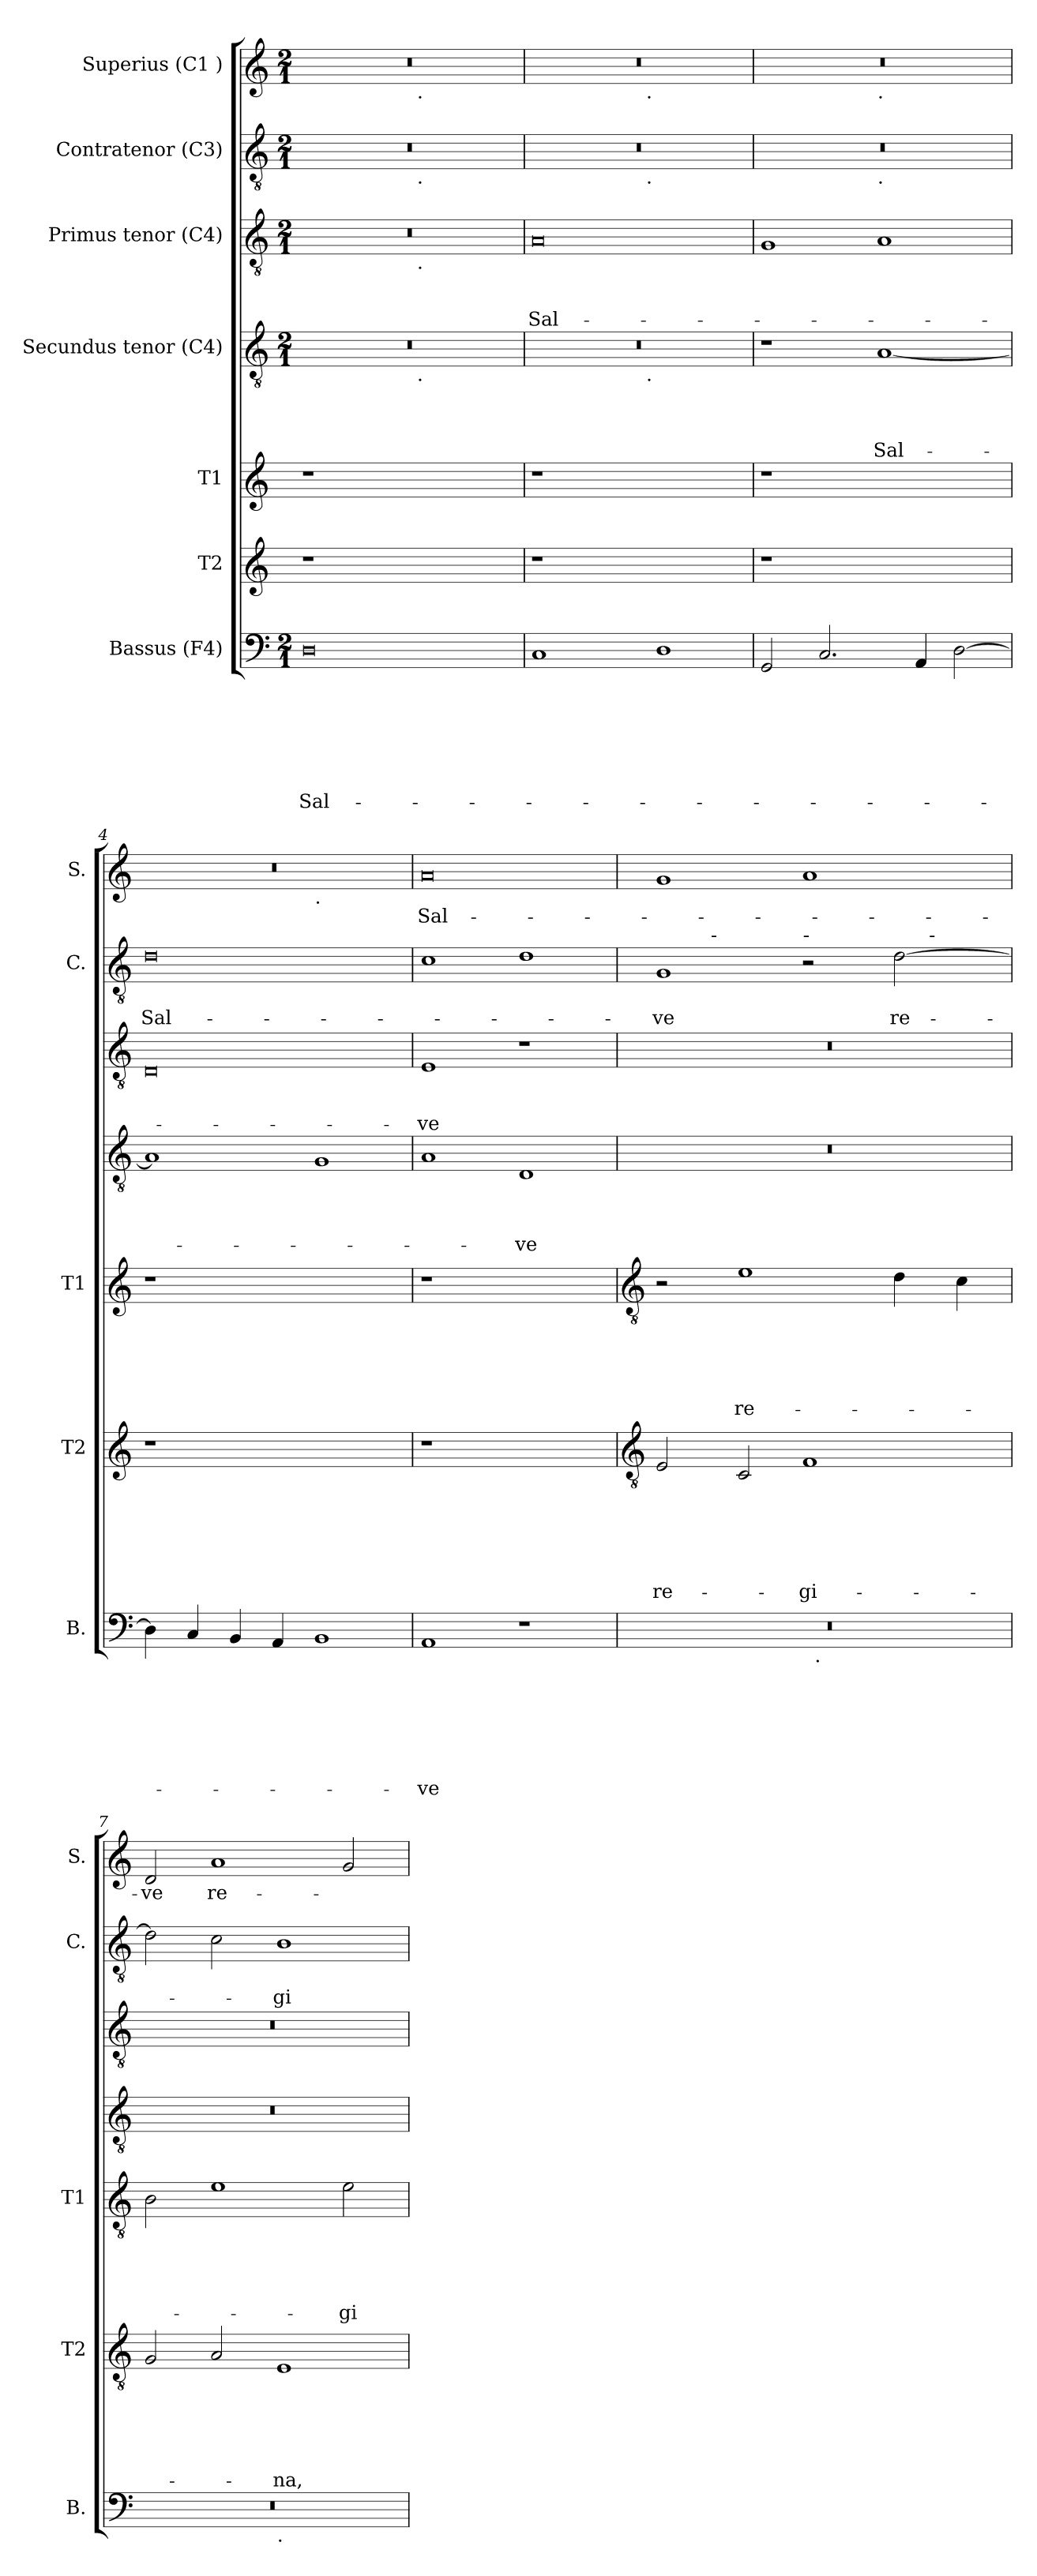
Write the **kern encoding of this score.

**kern	**text	**text	**text	**text	**text	**text	**text	**kern	**text	**text	**text	**text	**text	**text	**kern	**text	**text	**text	**text	**text	**kern	**text	**text	**text	**text	**kern	**text	**text	**text	**kern	**text	**text	**kern	**text
*part7	*part7	*part7	*part7	*part7	*part7	*part7	*part7	*part6	*part6	*part6	*part6	*part6	*part6	*part6	*part5	*part5	*part5	*part5	*part5	*part5	*part4	*part4	*part4	*part4	*part4	*part3	*part3	*part3	*part3	*part2	*part2	*part2	*part1	*part1
*staff7	*staff7	*staff7	*staff7	*staff7	*staff7	*staff7	*staff7	*staff6	*staff6	*staff6	*staff6	*staff6	*staff6	*staff6	*staff5	*staff5	*staff5	*staff5	*staff5	*staff5	*staff4	*staff4	*staff4	*staff4	*staff4	*staff3	*staff3	*staff3	*staff3	*staff2	*staff2	*staff2	*staff1	*staff1
*I"Bassus (F4)	*	*	*	*	*	*	*	*I"T2	*	*	*	*	*	*	*I"T1	*	*	*	*	*	*I"Secundus tenor (C4)	*	*	*	*	*I"Primus tenor (C4)	*	*	*	*I"Contratenor (C3)	*	*	*I"Superius (C1 )	*
*I'B.	*	*	*	*	*	*	*	*I'T2	*	*	*	*	*	*	*I'T1	*	*	*	*	*	*	*	*	*	*	*	*	*	*	*I'C.	*	*	*I'S.	*
*clefF4	*	*	*	*	*	*	*	*clefG2	*	*	*	*	*	*	*clefG2	*	*	*	*	*	*clefGv2	*	*	*	*	*clefGv2	*	*	*	*clefGv2	*	*	*clefG2	*
*k[]	*	*	*	*	*	*	*	*k[]	*	*	*	*	*	*	*k[]	*	*	*	*	*	*k[]	*	*	*	*	*k[]	*	*	*	*k[]	*	*	*k[]	*
*C:	*	*	*	*	*	*	*	*C:	*	*	*	*	*	*	*C:	*	*	*	*	*	*C:	*	*	*	*	*C:	*	*	*	*C:	*	*	*C:	*
*M2/1	*	*	*	*	*	*	*	*	*	*	*	*	*	*	*	*	*	*	*	*	*M2/1	*	*	*	*	*M2/1	*	*	*	*M2/1	*	*	*M2/1	*
=1	=1	=1	=1	=1	=1	=1	=1	=1	=1	=1	=1	=1	=1	=1	=1	=1	=1	=1	=1	=1	=1	=1	=1	=1	=1	=1	=1	=1	=1	=1	=1	=1	=1	=1
!	!	!	!	!	!	!	!LO:LY:b	!	!	!	!	!	!	!	!	!	!	!	!	!	!	!	!	!	!	!	!	!	!	!	!	!	!	!
*	*	*	*	*	*	*	*	*	*	*	*	*	*	*	*	*	*	*	*	*	*^	*	*	*	*	*^	*	*	*	*^	*	*	*^	*
0D	.	.	.	.	.	.	Sal-	1r	.	.	.	.	.	.	1r	.	.	.	.	.	0r	2ryy	.	.	.	.	0r	2ryy	.	.	.	0r	2ryy	.	.	0r	2ryy	.
.	.	.	.	.	.	.	.	.	.	.	.	.	.	.	.	.	.	.	.	.	.	4...ryy	.	.	.	.	.	4...ryy	.	.	.	.	4...ryy	.	.	.	4...ryy	.
!	!	!	!	!	!	!	!	!	!	!	!	!	!	!	!	!	!	!	!	!	!	!	!	!	!	!	!	!	!	!	!	!	!	!	!	!	!LO:TX:b:t=.	!
!	!	!	!	!	!	!	!	!	!	!	!	!	!	!	!	!	!	!	!	!	!	!	!	!	!	!	!	!	!	!	!	!	!LO:TX:b:t=.	!	!	!	!	!
!	!	!	!	!	!	!	!	!	!	!	!	!	!	!	!	!	!	!	!	!	!	!	!	!	!	!	!	!LO:TX:b:t=.	!	!	!	!	!	!	!	!	!	!
!	!	!	!	!	!	!	!	!	!	!	!	!	!	!	!	!	!	!	!	!	!	!LO:TX:b:t=.	!	!	!	!	!	!	!	!	!	!	!	!	!	!	!	!
.	.	.	.	.	.	.	.	.	.	.	.	.	.	.	.	.	.	.	.	.	.	1ryy	.	.	.	.	.	1ryy	.	.	.	.	1ryy	.	.	.	1ryy	.
.	.	.	.	.	.	.	.	1ryy	.	.	.	.	.	.	1ryy	.	.	.	.	.	.	.	.	.	.	.	.	.	.	.	.	.	.	.	.	.	.	.
.	.	.	.	.	.	.	.	.	.	.	.	.	.	.	.	.	.	.	.	.	.	32ryy	.	.	.	.	.	32ryy	.	.	.	.	32ryy	.	.	.	32ryy	.
=2	=2	=2	=2	=2	=2	=2	=2	=2	=2	=2	=2	=2	=2	=2	=2	=2	=2	=2	=2	=2	=2	=2	=2	=2	=2	=2	=2	=2	=2	=2	=2	=2	=2	=2	=2	=2	=2	=2
!	!	!	!	!	!	!	!	!	!	!	!	!	!	!	!	!	!	!	!	!	!	!	!	!	!	!	!	!	!	!	!LO:LY:b	!	!	!	!	!	!	!
*	*	*	*	*	*	*	*	*	*	*	*	*	*	*	*	*	*	*	*	*	*	*	*	*	*	*	*v	*v	*	*	*	*	*	*	*	*	*	*
1C	.	.	.	.	.	.	.	1r	.	.	.	.	.	.	1r	.	.	.	.	.	0r	2ryy	.	.	.	.	0A	.	.	Sal-	0r	2ryy	.	.	0r	2ryy	.
.	.	.	.	.	.	.	.	.	.	.	.	.	.	.	.	.	.	.	.	.	.	4...ryy	.	.	.	.	.	.	.	.	.	4...ryy	.	.	.	4...ryy	.
!	!	!	!	!	!	!	!	!	!	!	!	!	!	!	!	!	!	!	!	!	!	!	!	!	!	!	!	!	!	!	!	!	!	!	!	!LO:TX:b:t=.	!
!	!	!	!	!	!	!	!	!	!	!	!	!	!	!	!	!	!	!	!	!	!	!	!	!	!	!	!	!	!	!	!	!LO:TX:b:t=.	!	!	!	!	!
!	!	!	!	!	!	!	!	!	!	!	!	!	!	!	!	!	!	!	!	!	!	!LO:TX:b:t=.	!	!	!	!	!	!	!	!	!	!	!	!	!	!	!
.	.	.	.	.	.	.	.	.	.	.	.	.	.	.	.	.	.	.	.	.	.	1ryy	.	.	.	.	.	.	.	.	.	1ryy	.	.	.	1ryy	.
1D	.	.	.	.	.	.	.	1ryy	.	.	.	.	.	.	1ryy	.	.	.	.	.	.	.	.	.	.	.	.	.	.	.	.	.	.	.	.	.	.
.	.	.	.	.	.	.	.	.	.	.	.	.	.	.	.	.	.	.	.	.	.	32ryy	.	.	.	.	.	.	.	.	.	32ryy	.	.	.	32ryy	.
*	*	*	*	*	*	*	*	*	*	*	*	*	*	*	*	*	*	*	*	*	*v	*v	*	*	*	*	*	*	*	*	*	*	*	*	*	*	*
=3	=3	=3	=3	=3	=3	=3	=3	=3	=3	=3	=3	=3	=3	=3	=3	=3	=3	=3	=3	=3	=3	=3	=3	=3	=3	=3	=3	=3	=3	=3	=3	=3	=3	=3	=3	=3
2GG/	.	.	.	.	.	.	.	1r	.	.	.	.	.	.	1r	.	.	.	.	.	1r	.	.	.	.	1G	.	.	.	0r	1ryy	.	.	0r	1ryy	.
2.C/	.	.	.	.	.	.	.	.	.	.	.	.	.	.	.	.	.	.	.	.	.	.	.	.	.	.	.	.	.	.	.	.	.	.	.	.
!	!	!	!	!	!	!	!	!	!	!	!	!	!	!	!	!	!	!	!	!	!	!	!	!	!	!	!	!	!	!	!	!	!	!	!LO:TX:b:t=.	!
!	!	!	!	!	!	!	!	!	!	!	!	!	!	!	!	!	!	!	!	!	!	!	!	!	!	!	!	!	!	!	!LO:TX:b:t=.	!	!	!	!	!
!	!	!	!	!	!	!	!	!	!	!	!	!	!	!	!	!	!	!	!	!	!	!	!	!	!LO:LY:b	!	!	!	!	!	!	!	!	!	!	!
.	.	.	.	.	.	.	.	1ryy	.	.	.	.	.	.	1ryy	.	.	.	.	.	[<1A	.	.	.	Sal-	1A	.	.	.	.	1ryy	.	.	.	1ryy	.
4AA/	.	.	.	.	.	.	.	.	.	.	.	.	.	.	.	.	.	.	.	.	.	.	.	.	.	.	.	.	.	.	.	.	.	.	.	.
[>2D\	.	.	.	.	.	.	.	.	.	.	.	.	.	.	.	.	.	.	.	.	.	.	.	.	.	.	.	.	.	.	.	.	.	.	.	.
=4	=4	=4	=4	=4	=4	=4	=4	=4	=4	=4	=4	=4	=4	=4	=4	=4	=4	=4	=4	=4	=4	=4	=4	=4	=4	=4	=4	=4	=4	=4	=4	=4	=4	=4	=4	=4
!	!	!	!	!	!	!	!	!	!	!	!	!	!	!	!	!	!	!	!	!	!	!	!	!	!	!	!	!	!	!	!	!	!LO:LY:b	!	!	!
*	*	*	*	*	*	*	*	*	*	*	*	*	*	*	*	*	*	*	*	*	*	*	*	*	*	*	*	*	*	*v	*v	*	*	*	*	*
4D\]	.	.	.	.	.	.	.	1r	.	.	.	.	.	.	1r	.	.	.	.	.	1A]	.	.	.	.	0D	.	.	.	0d	.	Sal-	0r	1ryy	.
4C/	.	.	.	.	.	.	.	.	.	.	.	.	.	.	.	.	.	.	.	.	.	.	.	.	.	.	.	.	.	.	.	.	.	.	.
4BB/	.	.	.	.	.	.	.	.	.	.	.	.	.	.	.	.	.	.	.	.	.	.	.	.	.	.	.	.	.	.	.	.	.	.	.
4AA/	.	.	.	.	.	.	.	.	.	.	.	.	.	.	.	.	.	.	.	.	.	.	.	.	.	.	.	.	.	.	.	.	.	.	.
!	!	!	!	!	!	!	!	!	!	!	!	!	!	!	!	!	!	!	!	!	!	!	!	!	!	!	!	!	!	!	!	!	!	!LO:TX:b:t=.	!
1BB	.	.	.	.	.	.	.	1ryy	.	.	.	.	.	.	1ryy	.	.	.	.	.	1G	.	.	.	.	.	.	.	.	.	.	.	.	1ryy	.
=5	=5	=5	=5	=5	=5	=5	=5	=5	=5	=5	=5	=5	=5	=5	=5	=5	=5	=5	=5	=5	=5	=5	=5	=5	=5	=5	=5	=5	=5	=5	=5	=5	=5	=5	=5
!	!	!	!	!	!	!	!LO:LY:b	!	!	!	!	!	!	!	!	!	!	!	!	!	!	!	!	!	!	!	!	!	!LO:LY:b	!	!	!	!	!	!LO:LY:b
*	*	*	*	*	*	*	*	*	*	*	*	*	*	*	*	*	*	*	*	*	*	*	*	*	*	*	*	*	*	*	*	*	*v	*v	*
1AA	.	.	.	.	.	.	-ve	1r	.	.	.	.	.	.	1r	.	.	.	.	.	1A	.	.	.	.	1E	.	.	-ve	1c	.	.	0a	Sal-
!	!	!	!	!	!	!	!	!	!	!	!	!	!	!	!	!	!	!	!	!	!	!	!	!	!LO:LY:b	!	!	!	!	!	!	!	!	!
1r	.	.	.	.	.	.	.	1ryy	.	.	.	.	.	.	1ryy	.	.	.	.	.	1D	.	.	.	-ve	1r	.	.	.	1d	.	.	.	.
!!LO:LB:g=z
=6	=6	=6	=6	=6	=6	=6	=6	=6	=6	=6	=6	=6	=6	=6	=6	=6	=6	=6	=6	=6	=6	=6	=6	=6	=6	=6	=6	=6	=6	=6	=6	=6	=6	=6
*	*	*	*	*	*	*	*	*clefGv2	*	*	*	*	*	*	*clefGv2	*	*	*	*	*	*	*	*	*	*	*	*	*	*	*	*	*	*	*
!	!	!	!	!	!	!	!	!	!	!	!	!	!	!LO:LY:b	!	!	!	!	!	!	!	!	!	!	!	!	!	!	!	!	!	!LO:LY:b:rj	!	!
*^	*	*	*	*	*	*	*	*	*	*	*	*	*	*	*	*	*	*	*	*	*	*	*	*	*	*	*	*	*	*^	*	*	*	*
*	*	*	*	*	*	*	*	*	*	*	*	*	*	*	*	*	*	*	*	*	*	*	*	*	*	*	*	*	*	*	*	*^	*	*	*	*
0r	1ryy	.	.	.	.	.	.	.	2E/	.	.	.	.	.	re-	2r	.	.	.	.	.	0r	.	.	.	.	0r	.	.	.	1G	4.ryy	1ryy	.	-ve	1g	.
!	!	!	!	!	!	!	!	!	!	!	!	!	!	!	!	!	!	!	!	!	!	!	!	!	!	!	!	!	!	!	!	!LO:TX:a:t=-	!	!	!	!	!
.	.	.	.	.	.	.	.	.	.	.	.	.	.	.	.	.	.	.	.	.	.	.	.	.	.	.	.	.	.	.	.	1ryy	.	.	.	.	.
!	!	!	!	!	!	!	!	!	!	!	!	!	!	!	!	!	!	!	!	!	!LO:LY:b	!	!	!	!	!	!	!	!	!	!	!	!	!	!	!	!
.	.	.	.	.	.	.	.	.	2C/	.	.	.	.	.	.	1e	.	.	.	.	re-	.	.	.	.	.	.	.	.	.	.	.	.	.	.	.	.
!	!	!	!	!	!	!	!	!	!	!	!	!	!	!	!	!	!	!	!	!	!	!	!	!	!	!	!	!	!	!	!LO:TX:a:t=-	!	!	!	!	!	!
!	!	!	!	!	!	!	!	!	!	!	!	!	!	!	!LO:LY:b	!	!	!	!	!	!	!	!	!	!	!	!	!	!	!	!	!	!	!	!	!	!
.	32ryy	.	.	.	.	.	.	.	1F	.	.	.	.	.	-gi-	.	.	.	.	.	.	.	.	.	.	.	.	.	.	.	2r	.	2ryy	.	.	1a	.
!	!LO:TX:b:t=.	!	!	!	!	!	!	!	!	!	!	!	!	!	!	!	!	!	!	!	!	!	!	!	!	!	!	!	!	!	!	!	!	!	!	!	!
.	2ryy	.	.	.	.	.	.	.	.	.	.	.	.	.	.	.	.	.	.	.	.	.	.	.	.	.	.	.	.	.	.	.	.	.	.	.	.
.	.	.	.	.	.	.	.	.	.	.	.	.	.	.	.	.	.	.	.	.	.	.	.	.	.	.	.	.	.	.	.	2ryy	.	.	.	.	.
!	!	!	!	!	!	!	!	!	!	!	!	!	!	!	!	!	!	!	!	!	!	!	!	!	!	!	!	!	!	!	!	!	!	!	!LO:LY:b	!	!
.	.	.	.	.	.	.	.	.	.	.	.	.	.	.	.	4d\	.	.	.	.	.	.	.	.	.	.	.	.	.	.	[>2d\	.	8ryy	.	re-	.	.
.	4...ryy	.	.	.	.	.	.	.	.	.	.	.	.	.	.	.	.	.	.	.	.	.	.	.	.	.	.	.	.	.	.	.	.	.	.	.	.
!	!	!	!	!	!	!	!	!	!	!	!	!	!	!	!	!	!	!	!	!	!	!	!	!	!	!	!	!	!	!	!	!	!LO:TX:a:t=-	!	!	!	!
.	.	.	.	.	.	.	.	.	.	.	.	.	.	.	.	.	.	.	.	.	.	.	.	.	.	.	.	.	.	.	.	.	4.ryy	.	.	.	.
.	.	.	.	.	.	.	.	.	.	.	.	.	.	.	.	4c\	.	.	.	.	.	.	.	.	.	.	.	.	.	.	.	.	.	.	.	.	.
.	.	.	.	.	.	.	.	.	.	.	.	.	.	.	.	.	.	.	.	.	.	.	.	.	.	.	.	.	.	.	.	8ryy	.	.	.	.	.
=7	=7	=7	=7	=7	=7	=7	=7	=7	=7	=7	=7	=7	=7	=7	=7	=7	=7	=7	=7	=7	=7	=7	=7	=7	=7	=7	=7	=7	=7	=7	=7	=7	=7	=7	=7	=7	=7
!	!	!	!	!	!	!	!	!	!	!	!	!	!	!	!	!	!	!	!	!	!	!	!	!	!	!	!	!	!	!	!	!	!	!	!	!	!LO:LY:b
*	*	*	*	*	*	*	*	*	*	*	*	*	*	*	*	*	*	*	*	*	*	*	*	*	*	*	*	*	*	*	*v	*v	*v	*	*	*	*
0r	1ryy	.	.	.	.	.	.	.	2G/	.	.	.	.	.	.	2B\	.	.	.	.	.	0r	.	.	.	.	0r	.	.	.	2d\]	.	.	2d/	-ve
!	!	!	!	!	!	!	!	!	!	!	!	!	!	!	!	!	!	!	!	!	!	!	!	!	!	!	!	!	!	!	!	!	!	!	!LO:LY:b
.	.	.	.	.	.	.	.	.	2A/	.	.	.	.	.	.	1e	.	.	.	.	.	.	.	.	.	.	.	.	.	.	2c\	.	.	1a	re-
!	!LO:TX:b:t=.	!	!	!	!	!	!	!	!	!	!	!	!	!	!	!	!	!	!	!	!	!	!	!	!	!	!	!	!	!	!	!	!	!	!
!	!	!	!	!	!	!	!	!	!	!	!	!	!	!	!LO:LY:b	!	!	!	!	!	!	!	!	!	!	!	!	!	!	!	!	!	!LO:LY:b	!	!
.	1ryy	.	.	.	.	.	.	.	1E	.	.	.	.	.	-na,	.	.	.	.	.	.	.	.	.	.	.	.	.	.	.	1B	.	-gi-	.	.
!	!	!	!	!	!	!	!	!	!	!	!	!	!	!	!	!	!	!	!	!	!LO:LY:b	!	!	!	!	!	!	!	!	!	!	!	!	!	!
.	.	.	.	.	.	.	.	.	.	.	.	.	.	.	.	2e\	.	.	.	.	-gi-	.	.	.	.	.	.	.	.	.	.	.	.	2g/	.
*v	*v	*	*	*	*	*	*	*	*	*	*	*	*	*	*	*	*	*	*	*	*	*	*	*	*	*	*	*	*	*	*	*	*	*	*
=	=	=	=	=	=	=	=	=	=	=	=	=	=	=	=	=	=	=	=	=	=	=	=	=	=	=	=	=	=	=	=	=	=	=
*-	*-	*-	*-	*-	*-	*-	*-	*-	*-	*-	*-	*-	*-	*-	*-	*-	*-	*-	*-	*-	*-	*-	*-	*-	*-	*-	*-	*-	*-	*-	*-	*-	*-	*-
